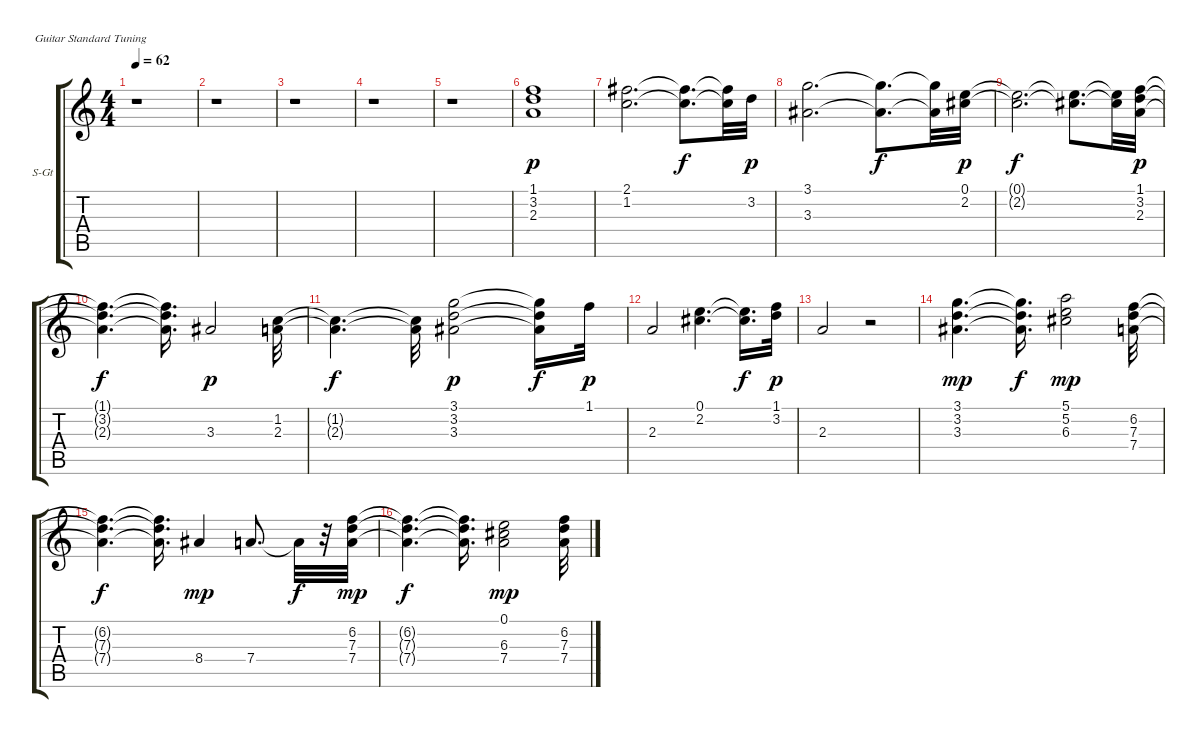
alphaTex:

\bracketExtendMode groupsimilarinstruments
\firstSystemTrackNameOrientation horizontal
\otherSystemsTrackNameOrientation horizontal
\track ("Контрабас" "S-Gt") {instrument stringensemble2}
\staff {score tabs}
\tuning (E4 B3 G3 D3 A2 E2)
\displaytranspose 12
\ts (4 4)
\tempo 62
\clef g2
\ks c
r.1{dy f} |
r.1 |
r.1 |
r.1 |
r.1 |
(1.1 3.2 2.3).1{dy p} |
(2.1 1.2).2{d} (2.1{t} 1.2{t}).8{d dy f} (2.1{t} 1.2{t}).32 3.2.32{dy p} |
(3.1 3.3).2{d} (3.1{t} 3.3{t}).8{d dy f} (3.1{t} 3.3{t}).32 (0.1 2.2).32{dy p} |
(0.1{t} 2.2{t}).2{d dy f} (0.1{t} 2.2{t}).8{d} (0.1{t} 2.2{t}).32 (1.1 3.2 2.3).32{dy p} |
(1.1{t} 3.2{t} 2.3{t}).4{d dy f} (1.1{t} 3.2{t} 2.3{t}).16{d} 3.3.2{dy p} (1.2 2.3).32 |
(1.2{t} 2.3{t}).4{d dy f} (1.2{t} 2.3{t}).32 (3.1 3.2 3.3).2{dy p} (3.1{t} 3.2{t} 3.3{t}).16{dy f} 1.1.32{dy p} |
2.3.2 (0.1 2.2).4{d} (0.1{t} 2.2{t}).16{d dy f} (1.1 3.2).32{dy p} |
2.3.2 r.2 |
(3.1 3.2 3.3).4{d dy mp} (3.1{t} 3.2{t} 3.3{t}).16{d dy f} (5.1 5.2 6.3).2{dy mp} (6.2 7.3 7.4).32 |
(6.2{t} 7.3{t} 7.4{t}).4{d dy f} (6.2{t} 7.3{t} 7.4{t}).16{d} 8.4.4{dy mp} 7.4.8{d} 7.4{t}.32{dy f} r.32 (6.2 7.3 7.4).32{dy mp} |
(6.2{t} 7.3{t} 7.4{t}).4{d dy f} (6.2{t} 7.3{t} 7.4{t}).16{d} (0.1 6.3 7.4).2{dy mp} (6.2 7.3 7.4).32
